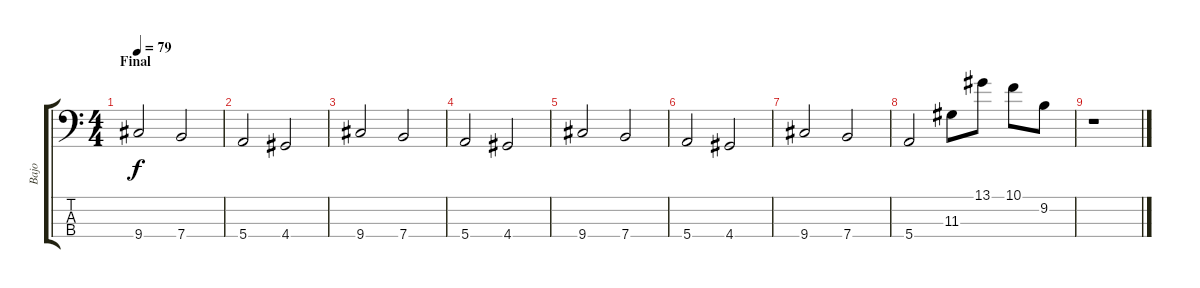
\track ("Bajo" "Bajo") {instrument electricbassfinger}
\staff {score tabs}
\tuning (G2 D2 A1 E1) {hide}
\ts (4 4)
\section ("" "Final")
\tempo 79
\clef f4
\ks c
9.4.2{dy f} 7.4.2 |
5.4.2 4.4.2 |
9.4.2 7.4.2 |
5.4.2 4.4.2 |
9.4.2 7.4.2 |
5.4.2 4.4.2 |
9.4.2 7.4.2 |
5.4.2 11.3.8 13.1.8 10.1.8 9.2.8 |
r.1
